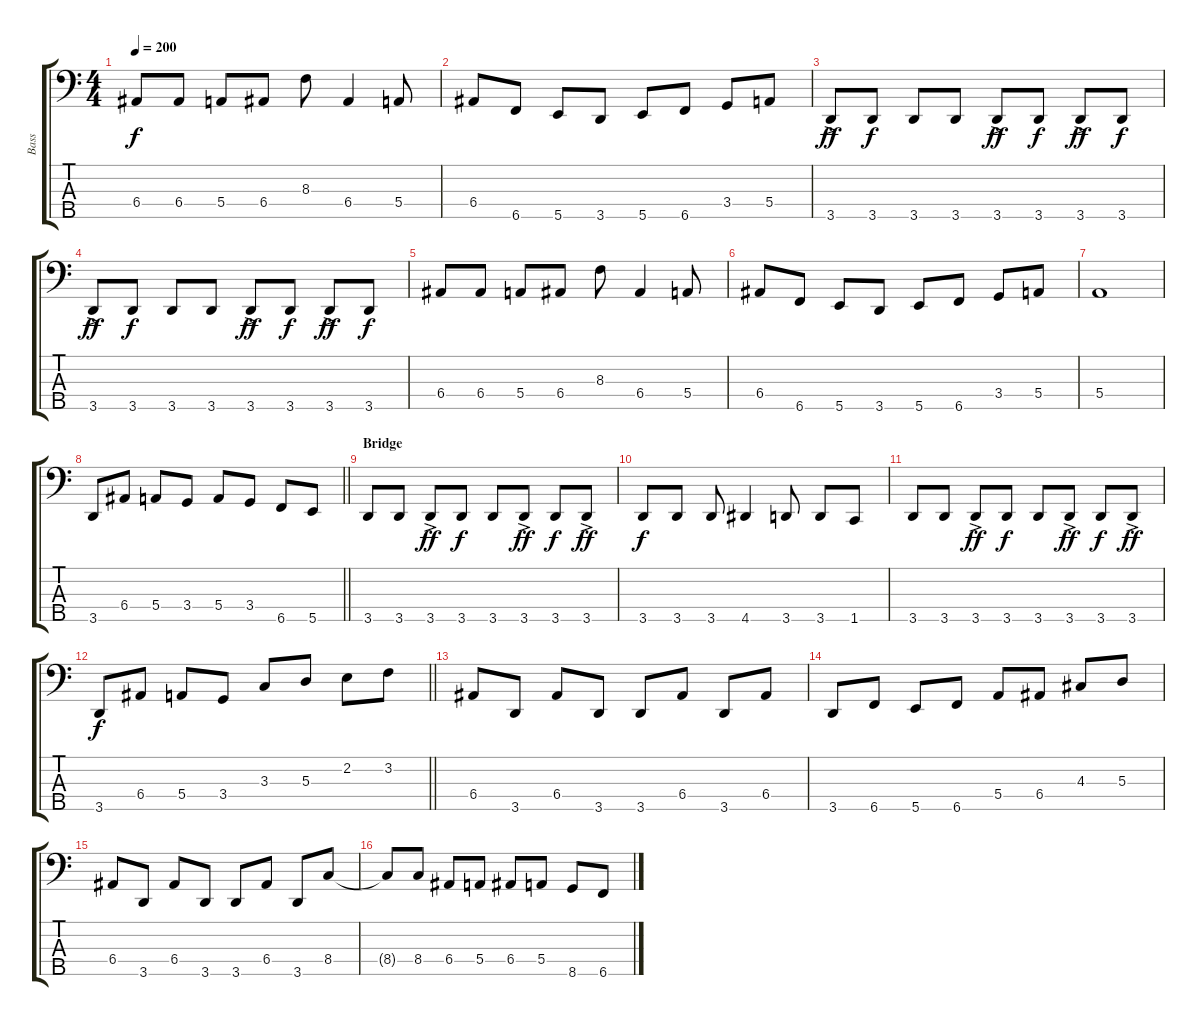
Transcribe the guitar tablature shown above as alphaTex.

\track ("Bass" "Bass") {instrument electricbassfinger}
\staff {score tabs}
\tuning (G2 D2 A1 E1 B0) {hide}
\ts (4 4)
\tempo 200
\clef f4
\ks c
6.4.8{dy f} 6.4.8 5.4.8 6.4.8 8.3.8 6.4.4 5.4.8 |
6.4.8 6.5.8 5.5.8 3.5.8 5.5.8 6.5.8 3.4.8 5.4.8 |
3.5{ac}.8{dy ff} 3.5.8{dy f} 3.5.8 3.5.8 3.5{ac}.8{dy ff} 3.5.8{dy f} 3.5{ac}.8{dy ff} 3.5.8{dy f} |
3.5{ac}.8{dy ff} 3.5.8{dy f} 3.5.8 3.5.8 3.5{ac}.8{dy ff} 3.5.8{dy f} 3.5{ac}.8{dy ff} 3.5.8{dy f} |
6.4.8 6.4.8 5.4.8 6.4.8 8.3.8 6.4.4 5.4.8 |
6.4.8 6.5.8 5.5.8 3.5.8 5.5.8 6.5.8 3.4.8 5.4.8 |
5.4.1 |
\barLineRight lightlight
3.5.8 6.4.8 5.4.8 3.4.8 5.4.8 3.4.8 6.5.8 5.5.8 |
\section ("" "Bridge")
3.5.8 3.5.8 3.5{ac}.8{dy ff} 3.5.8{dy f} 3.5.8 3.5{ac}.8{dy ff} 3.5.8{dy f} 3.5{ac}.8{dy ff} |
3.5.8{dy f} 3.5.8 3.5.8 4.5.4 3.5.8 3.5.8 1.5.8 |
3.5.8 3.5.8 3.5{ac}.8{dy ff} 3.5.8{dy f} 3.5.8 3.5{ac}.8{dy ff} 3.5.8{dy f} 3.5{ac}.8{dy ff} |
\barLineRight lightlight
3.5.8{dy f} 6.4.8 5.4.8 3.4.8 3.3.8 5.3.8 2.2.8 3.2.8 |
6.4.8 3.5.8 6.4.8 3.5.8 3.5.8 6.4.8 3.5.8 6.4.8 |
3.5.8 6.5.8 5.5.8 6.5.8 5.4.8 6.4.8 4.3.8 5.3.8 |
6.4.8 3.5.8 6.4.8 3.5.8 3.5.8 6.4.8 3.5.8 8.4.8 |
8.4{t}.8 8.4.8 6.4.8 5.4.8 6.4.8 5.4.8 8.5.8 6.5.8
